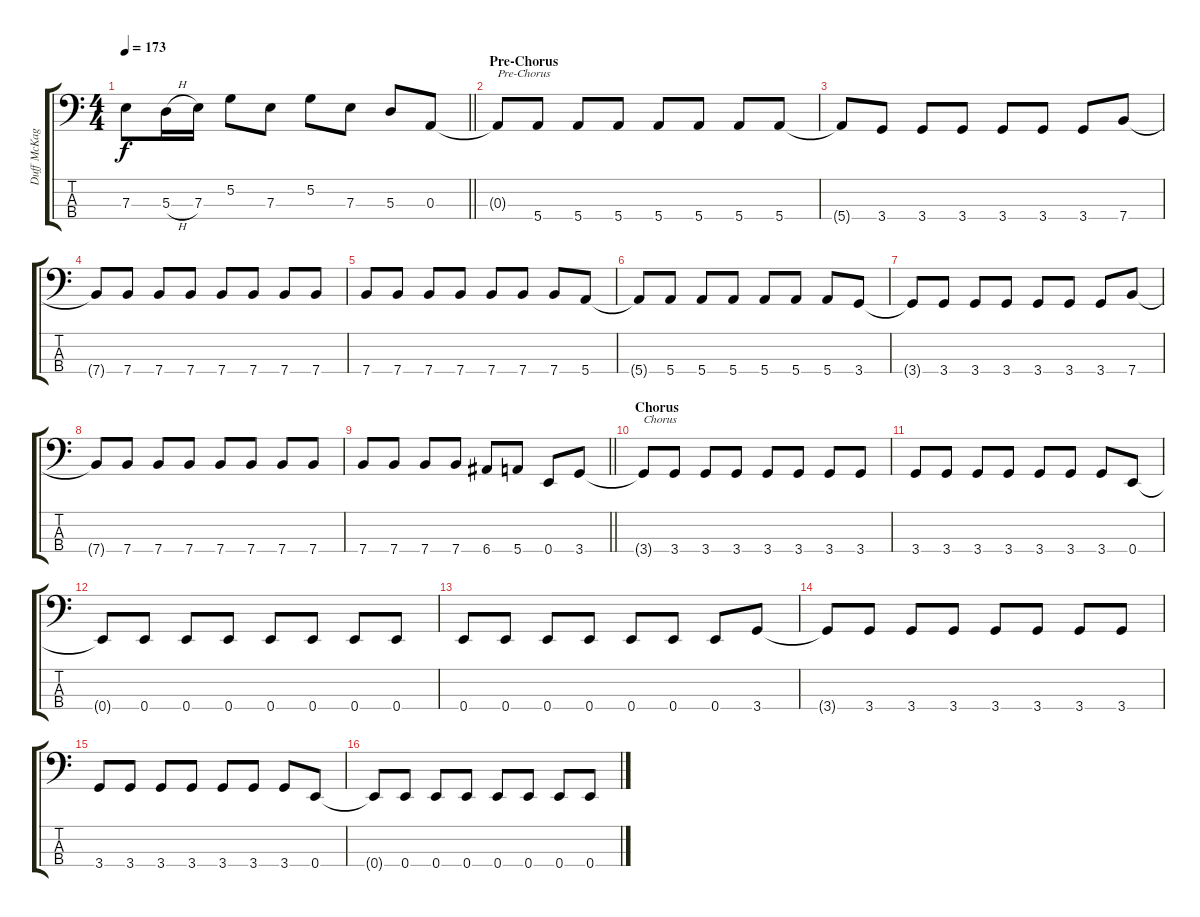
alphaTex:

\track ("Duff McKagan" "Duff McKag") {instrument electricbassfinger}
\staff {score tabs}
\tuning (G2 D2 A1 E1) {hide}
\ts (4 4)
\tempo 173
\clef f4
\barLineRight lightlight
\ks c
7.3.8{dy f} 5.3{h}.16 7.3.16 5.2.8 7.3.8 5.2.8 7.3.8 5.3.8 0.3.8 |
\section ("" "Pre-Chorus")
0.3{t}.8{txt "Pre-Chorus"} 5.4.8 5.4.8 5.4.8 5.4.8 5.4.8 5.4.8 5.4.8 |
5.4{t}.8 3.4.8 3.4.8 3.4.8 3.4.8 3.4.8 3.4.8 7.4.8 |
7.4{t}.8 7.4.8 7.4.8 7.4.8 7.4.8 7.4.8 7.4.8 7.4.8 |
7.4.8 7.4.8 7.4.8 7.4.8 7.4.8 7.4.8 7.4.8 5.4.8 |
5.4{t}.8 5.4.8 5.4.8 5.4.8 5.4.8 5.4.8 5.4.8 3.4.8 |
3.4{t}.8 3.4.8 3.4.8 3.4.8 3.4.8 3.4.8 3.4.8 7.4.8 |
7.4{t}.8 7.4.8 7.4.8 7.4.8 7.4.8 7.4.8 7.4.8 7.4.8 |
\barLineRight lightlight
7.4.8 7.4.8 7.4.8 7.4.8 6.4.8 5.4.8 0.4.8 3.4.8 |
\section ("" "Chorus")
3.4{t}.8{txt "Chorus"} 3.4.8 3.4.8 3.4.8 3.4.8 3.4.8 3.4.8 3.4.8 |
3.4.8 3.4.8 3.4.8 3.4.8 3.4.8 3.4.8 3.4.8 0.4.8 |
0.4{t}.8 0.4.8 0.4.8 0.4.8 0.4.8 0.4.8 0.4.8 0.4.8 |
0.4.8 0.4.8 0.4.8 0.4.8 0.4.8 0.4.8 0.4.8 3.4.8 |
3.4{t}.8 3.4.8 3.4.8 3.4.8 3.4.8 3.4.8 3.4.8 3.4.8 |
3.4.8 3.4.8 3.4.8 3.4.8 3.4.8 3.4.8 3.4.8 0.4.8 |
0.4{t}.8 0.4.8 0.4.8 0.4.8 0.4.8 0.4.8 0.4.8 0.4.8
